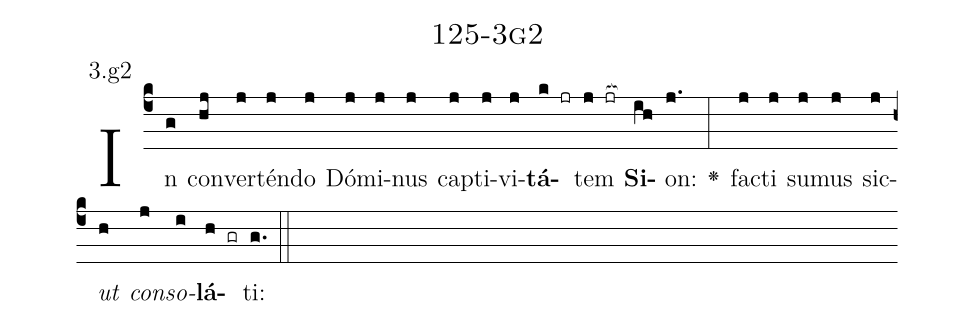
name: 125-3g2;
annotation: 3.g2;
%%
(c4)In(g) con(hj)ver(j)tén(j)do(j) Dó(j)mi(j)nus(j) cap(j)ti(j)vi(j)<b>tá</b>(k jr)tem(j jr[ocb:1{]) <b>Si</b>(ih[ocb:0}])on:(j.) <v>\greheightstar</v>(:) fac(j)ti(j) su(j)mus(j) sic(j)<i>ut</i>(h) <i>con</i>(j)<i>so</i>(i)<b>lá</b>(h gr)ti:(g.) (::)


%E(j) u(h) o(j) u(i) a(h) e.(g.) (::)
